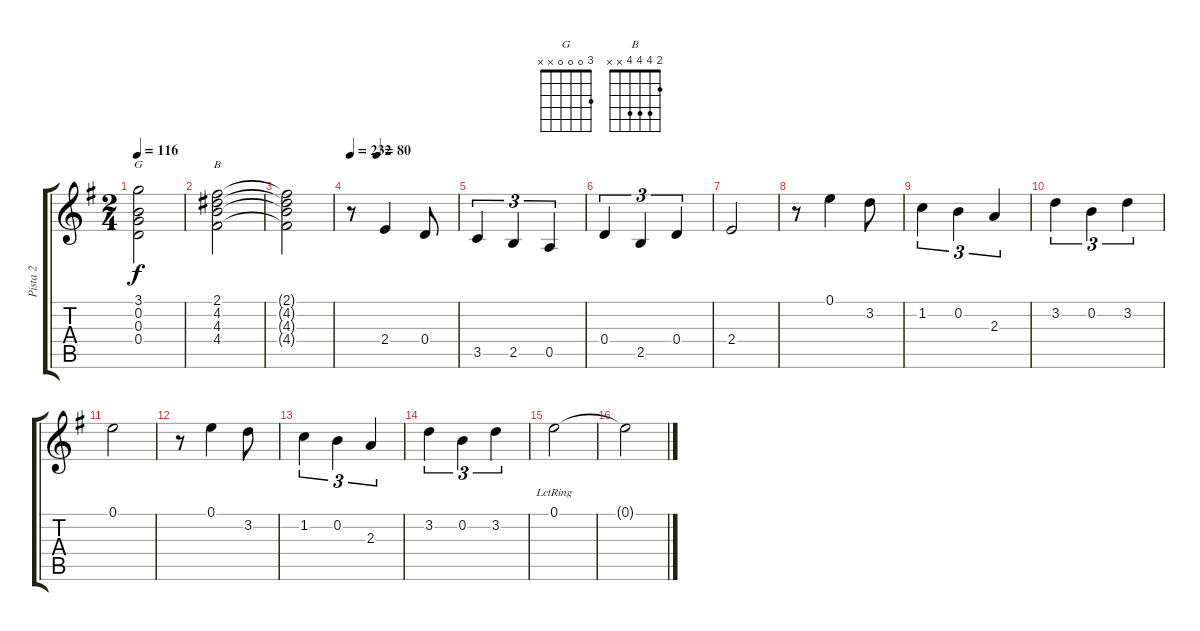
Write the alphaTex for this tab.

\track ("Pista 2" "Pista 2") {instrument distortionguitar}
\staff {score tabs}
\tuning (E4 B3 G3 D3 A2 E2) {hide}
\chord ("G" 3 0 0 0 x x)
\chord ("B" 2 4 4 4 x x)
\ts (2 4)
\tempo 116
\clef g2
\ks g
(3.1 0.2 0.3 0.4).2{ch "G" dy f} |
(2.1 4.2 4.3 4.4).2{ch "B"} |
(2.1{t} 4.2{t} 4.3{t} 4.4{t}).2 |
\tempo 232
\tempo (80 0.25)
r.8 2.4.4 0.4.8 |
3.5.4{tu (3 2)} 2.5.4{tu (3 2)} 0.5.4{tu (3 2)} |
0.4.4{tu (3 2)} 2.5.4{tu (3 2)} 0.4.4{tu (3 2)} |
2.4.2 |
r.8 0.1.4 3.2.8 |
1.2.4{tu (3 2)} 0.2.4{tu (3 2)} 2.3.4{tu (3 2)} |
3.2.4{tu (3 2)} 0.2.4{tu (3 2)} 3.2.4{tu (3 2)} |
0.1.2 |
r.8 0.1.4 3.2.8 |
1.2.4{tu (3 2)} 0.2.4{tu (3 2)} 2.3.4{tu (3 2)} |
3.2.4{tu (3 2)} 0.2.4{tu (3 2)} 3.2.4{tu (3 2)} |
0.1{lr}.2 |
0.1{t}.2
